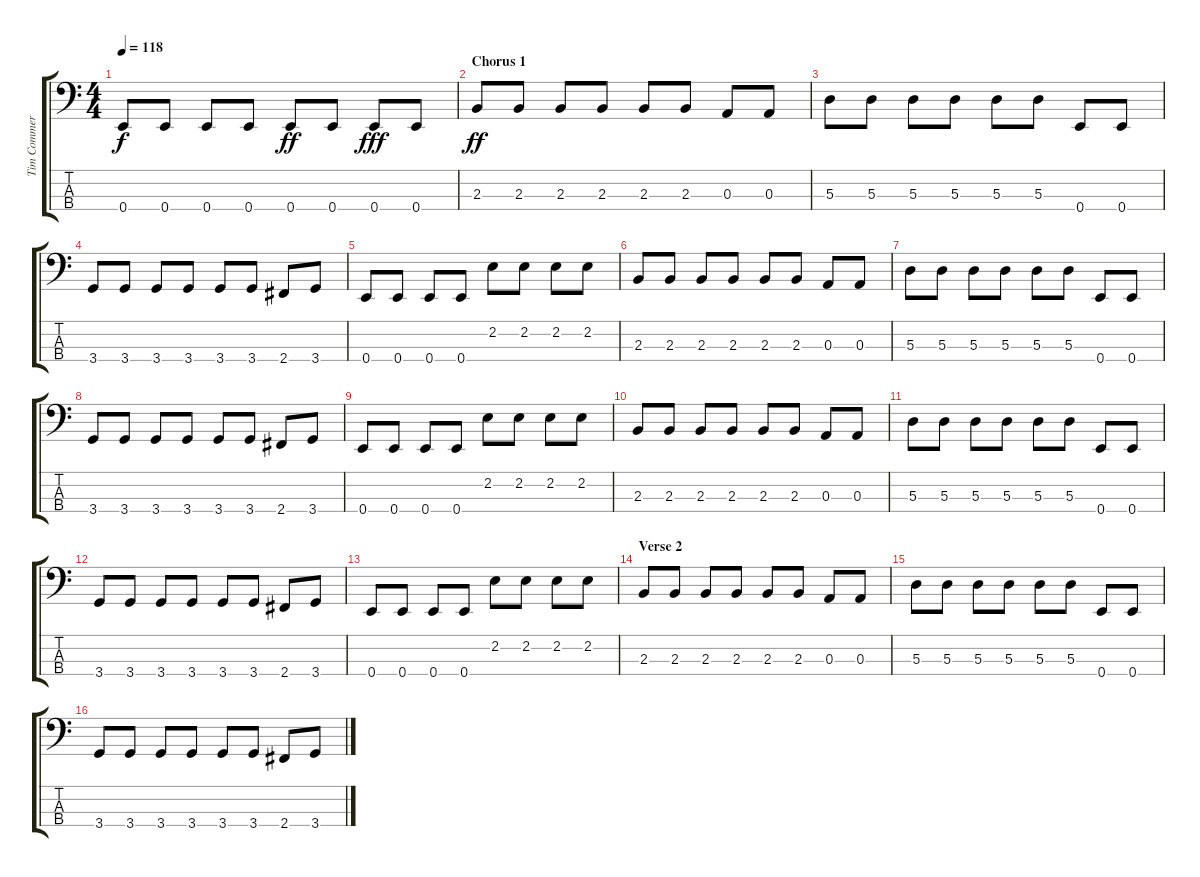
\track ("Tim Commerford - Bass" "Tim Commer") {instrument electricbassfinger}
\staff {score tabs}
\tuning (G2 D2 A1 E1) {hide}
\ts (4 4)
\tempo 118
\clef f4
\ks c
0.4.8{dy f} 0.4.8 0.4.8 0.4.8 0.4.8{dy ff} 0.4.8 0.4.8{dy fff} 0.4.8 |
\section ("" "Chorus 1")
2.3.8{dy ff} 2.3.8 2.3.8 2.3.8 2.3.8 2.3.8 0.3.8 0.3.8 |
5.3.8 5.3.8 5.3.8 5.3.8 5.3.8 5.3.8 0.4.8 0.4.8 |
3.4.8 3.4.8 3.4.8 3.4.8 3.4.8 3.4.8 2.4.8 3.4.8 |
0.4.8 0.4.8 0.4.8 0.4.8 2.2.8 2.2.8 2.2.8 2.2.8 |
2.3.8 2.3.8 2.3.8 2.3.8 2.3.8 2.3.8 0.3.8 0.3.8 |
5.3.8 5.3.8 5.3.8 5.3.8 5.3.8 5.3.8 0.4.8 0.4.8 |
3.4.8 3.4.8 3.4.8 3.4.8 3.4.8 3.4.8 2.4.8 3.4.8 |
0.4.8 0.4.8 0.4.8 0.4.8 2.2.8 2.2.8 2.2.8 2.2.8 |
2.3.8 2.3.8 2.3.8 2.3.8 2.3.8 2.3.8 0.3.8 0.3.8 |
5.3.8 5.3.8 5.3.8 5.3.8 5.3.8 5.3.8 0.4.8 0.4.8 |
3.4.8 3.4.8 3.4.8 3.4.8 3.4.8 3.4.8 2.4.8 3.4.8 |
0.4.8 0.4.8 0.4.8 0.4.8 2.2.8 2.2.8 2.2.8 2.2.8 |
\section ("" "Verse 2")
2.3.8 2.3.8 2.3.8 2.3.8 2.3.8 2.3.8 0.3.8 0.3.8 |
5.3.8 5.3.8 5.3.8 5.3.8 5.3.8 5.3.8 0.4.8 0.4.8 |
3.4.8 3.4.8 3.4.8 3.4.8 3.4.8 3.4.8 2.4.8 3.4.8
